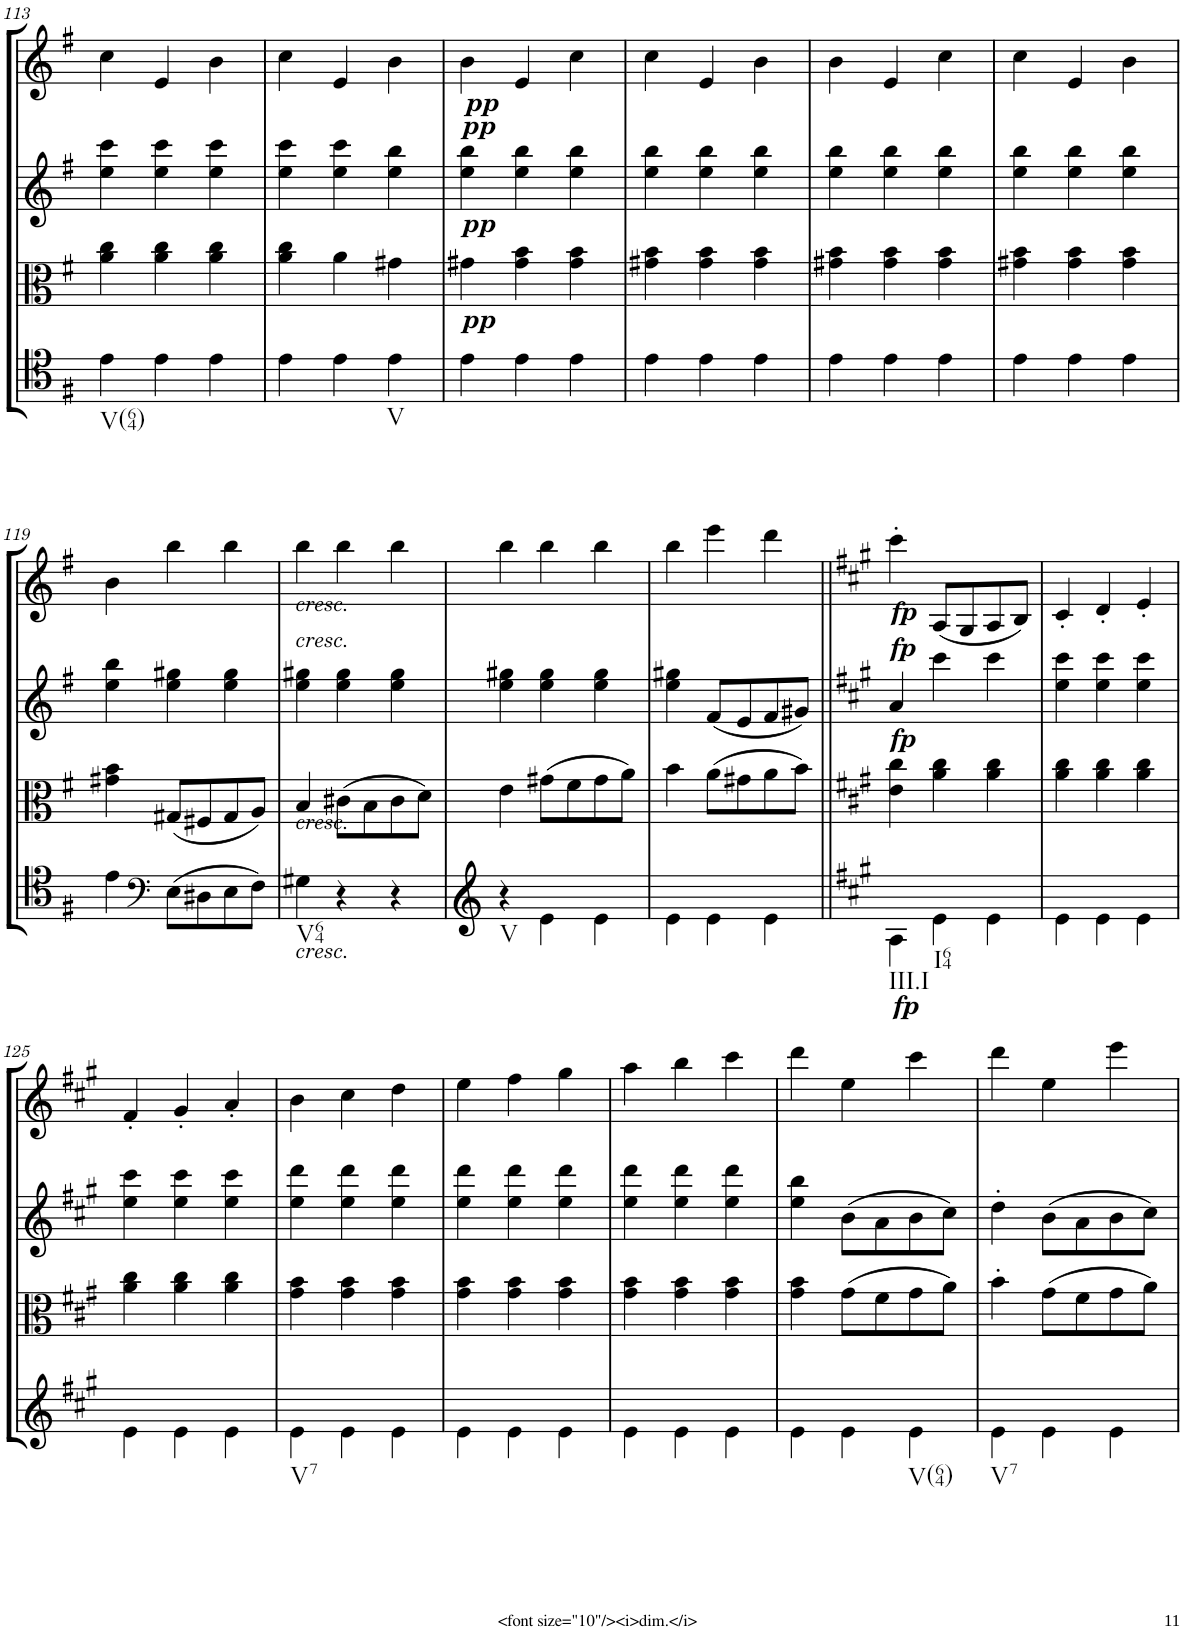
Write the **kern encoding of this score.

**kern	**kern	**kern	**kern
*part4	*part3	*part2	*part1
*staff4	*staff3	*staff2	*staff1
*I"Cello	*I"Viola	*I"2nd Violin	*I"1st Violin
*	*I'Vla	*I'Vln	*I'Vln
!!LO:PB:g=z
*clefC4	*clefC3	*clefG2	*clefG2
*k[f#]	*k[f#]	*k[f#]	*k[f#]
*G:	*G:	*G:	*G:
*M3/4	*M3/4	*M3/4	*M3/4
=113	=113	=113	=113
!LO:TX:b:t=V(64)	!	!	!
4e\	4a\ 4cc\	4ee\ 4ccc\	4cc\
4e\	4a\ 4cc\	4ee\ 4ccc\	4e/
4e\	4a\ 4cc\	4ee\ 4ccc\	4b\
=114	=114	=114	=114
4e\	4a\ 4cc\	4ee\ 4ccc\	4cc\
4e\	4a\	4ee\ 4ccc\	4e/
!LO:TX:b:t=V	!	!	!
4e\	4g#X\	4ee\ 4bb\	4b\
=115	=115	=115	=115
!	!	!	!LO:TX:b:Bi:t=pp
!	!	!LO:TX:a:Bi:t=pp	!
!	!LO:TX:a:Bi:t=pp	!	!
!LO:TX:a:Bi:t=pp	!	!	!
4e\	4g#X\	4ee\ 4bb\	4b\
4e\	4g#\ 4b\	4ee\ 4bb\	4e/
4e\	4g#\ 4b\	4ee\ 4bb\	4cc\
=116	=116	=116	=116
4e\	4g#X\ 4b\	4ee\ 4bb\	4cc\
4e\	4g#\ 4b\	4ee\ 4bb\	4e/
4e\	4g#\ 4b\	4ee\ 4bb\	4b\
=117	=117	=117	=117
4e\	4g#X\ 4b\	4ee\ 4bb\	4b\
4e\	4g#\ 4b\	4ee\ 4bb\	4e/
4e\	4g#\ 4b\	4ee\ 4bb\	4cc\
=118	=118	=118	=118
4e\	4g#X\ 4b\	4ee\ 4bb\	4cc\
4e\	4g#\ 4b\	4ee\ 4bb\	4e/
4e\	4g#\ 4b\	4ee\ 4bb\	4b\
!!LO:LB:g=z
=119	=119	=119	=119
4e\	4g#X\ 4b\	4ee\ 4bb\	4b\
*clefF4	*	*	*
(8E\L	(8G#X/L	4ee\ 4gg#X\	4bb\
8D#X\	8F#X/	.	.
8E\	8G#/	4ee\ 4gg#\	4bb\
8F#\J)	8A/J)	.	.
=120	=120	=120	=120
!	!	!	!LO:TX:a:i:t=cresc.
!	!	!LO:TX:a:i:t=cresc.	!
!	!LO:TX:a:i:t=cresc.	!	!
!LO:TX:b:i:t=cresc.	!	!	!
!LO:TX:b:t=V64	!	!	!
4G#X\	4B/	4ee\ 4gg#X\	4bb\
4r	(8c#X\L	4ee\ 4gg#\	4bb\
.	8B\	.	.
4r	8c#\	4ee\ 4gg#\	4bb\
.	8d\J)	.	.
=121	=121	=121	=121
!LO:TX:b:t=V	!	!	!
4r	4e\	4ee\ 4gg#X\	4bb\
4e\	(8g#X\L	4ee\ 4gg#\	4bb\
.	8f#\	.	.
4e\	8g#\	4ee\ 4gg#\	4bb\
.	8a\J)	.	.
=122	=122	=122	=122
4e\	4b\	4ee\ 4gg#X\	4bb\
4e\	(8a\L	(8f#/L	4eee\
.	8g#X\	8e/	.
4e\	8a\	8f#/	4ddd\
.	8b\J)	8g#X/J)	.
=123||	=123||	=123||	=123||
*k[f#c#g#]	*k[f#c#g#]	*k[f#c#g#]	*k[f#c#g#]
*A:	*A:	*A:	*A:
!	!	!	!LO:TX:a:Bi:t=fp
!	!	!LO:TX:a:Bi:t=fp	!
!	!LO:TX:a:Bi:t=fp	!	!
!LO:TX:b:Bi:t=fp	!	!	!
!LO:TX:b:t=III.I	!	!	!
4A\	4e\ 4cc#\	4a/	4ccc#'\
!LO:TX:b:t=I64	!	!	!
4e\	4a\ 4cc#\	4ccc#\	(8A/L
.	.	.	8G#/
4e\	4a\ 4cc#\	4ccc#\	8A/
.	.	.	8B/J)
=124	=124	=124	=124
4e\	4a\ 4cc#\	4ee\ 4ccc#\	4c#'/
4e\	4a\ 4cc#\	4ee\ 4ccc#\	4d'/
4e\	4a\ 4cc#\	4ee\ 4ccc#\	4e'/
!!LO:LB:g=z
=125	=125	=125	=125
4e\	4a\ 4cc#\	4ee\ 4ccc#\	4f#'/
4e\	4a\ 4cc#\	4ee\ 4ccc#\	4g#'/
4e\	4a\ 4cc#\	4ee\ 4ccc#\	4a'/
=126	=126	=126	=126
!LO:TX:b:t=V7	!	!	!
4e\	4g#\ 4b\	4ee\ 4ddd\	4b\
4e\	4g#\ 4b\	4ee\ 4ddd\	4cc#\
4e\	4g#\ 4b\	4ee\ 4ddd\	4dd\
=127	=127	=127	=127
4e\	4g#\ 4b\	4ee\ 4ddd\	4ee\
4e\	4g#\ 4b\	4ee\ 4ddd\	4ff#\
4e\	4g#\ 4b\	4ee\ 4ddd\	4gg#\
=128	=128	=128	=128
4e\	4g#\ 4b\	4ee\ 4ddd\	4aa\
4e\	4g#\ 4b\	4ee\ 4ddd\	4bb\
4e\	4g#\ 4b\	4ee\ 4ddd\	4ccc#\
=129	=129	=129	=129
4e\	4g#\ 4b\	4ee\ 4bb\	4ddd\
4e\	(8g#\L	(8b\L	4ee\
.	8f#\	8a\	.
!LO:TX:b:t=V(64)	!	!	!
4e\	8g#\	8b\	4ccc#\
.	8a\J)	8cc#\J)	.
=130	=130	=130	=130
!LO:TX:b:t=V7	!	!	!
4e\	4b'\	4dd'\	4ddd\
4e\	(8g#\L	(8b\L	4ee\
.	8f#\	8a\	.
4e\	8g#\	8b\	4eee\
.	8a\J)	8cc#\J)	.
=	=	=	=
*-	*-	*-	*-
